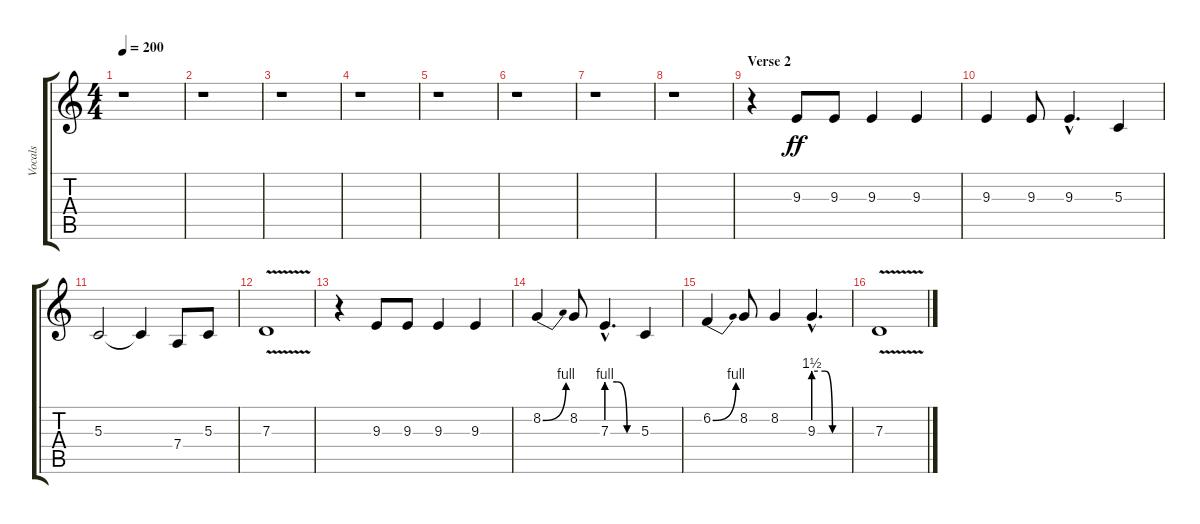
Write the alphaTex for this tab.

\track ("Vocals" "Vocals") {instrument lead2sawtooth}
\staff {score tabs}
\tuning (E4 B3 G3 D3 A2 E2) {hide}
\ts (4 4)
\tempo 200
\clef g2
\ks c
r.1{dy f} |
r.1 |
r.1 |
r.1 |
r.1 |
r.1 |
r.1 |
r.1 |
\section ("" "Verse 2")
r.4 9.3.8{dy ff} 9.3.8 9.3.4 9.3.4 |
9.3.4 9.3.8 9.3{hac}.4{d} 5.3.4 |
5.3.2 5.3{t}.4 7.4.8 5.3.8 |
7.3{v}.1 |
r.4 9.3.8 9.3.8 9.3.4 9.3.4 |
8.2{be (bend 0 0 60 4)}.4 8.2.8 7.3{be (custom 0 4 20 4 40 0 60 0) hac}.4{d} 5.3.4 |
6.2{be (bend 0 0 60 4)}.4 8.2.8 8.2.4 9.3{be (custom 0 6 20 6 33 0 60 0) hac}.4{d} |
7.3{v}.1
